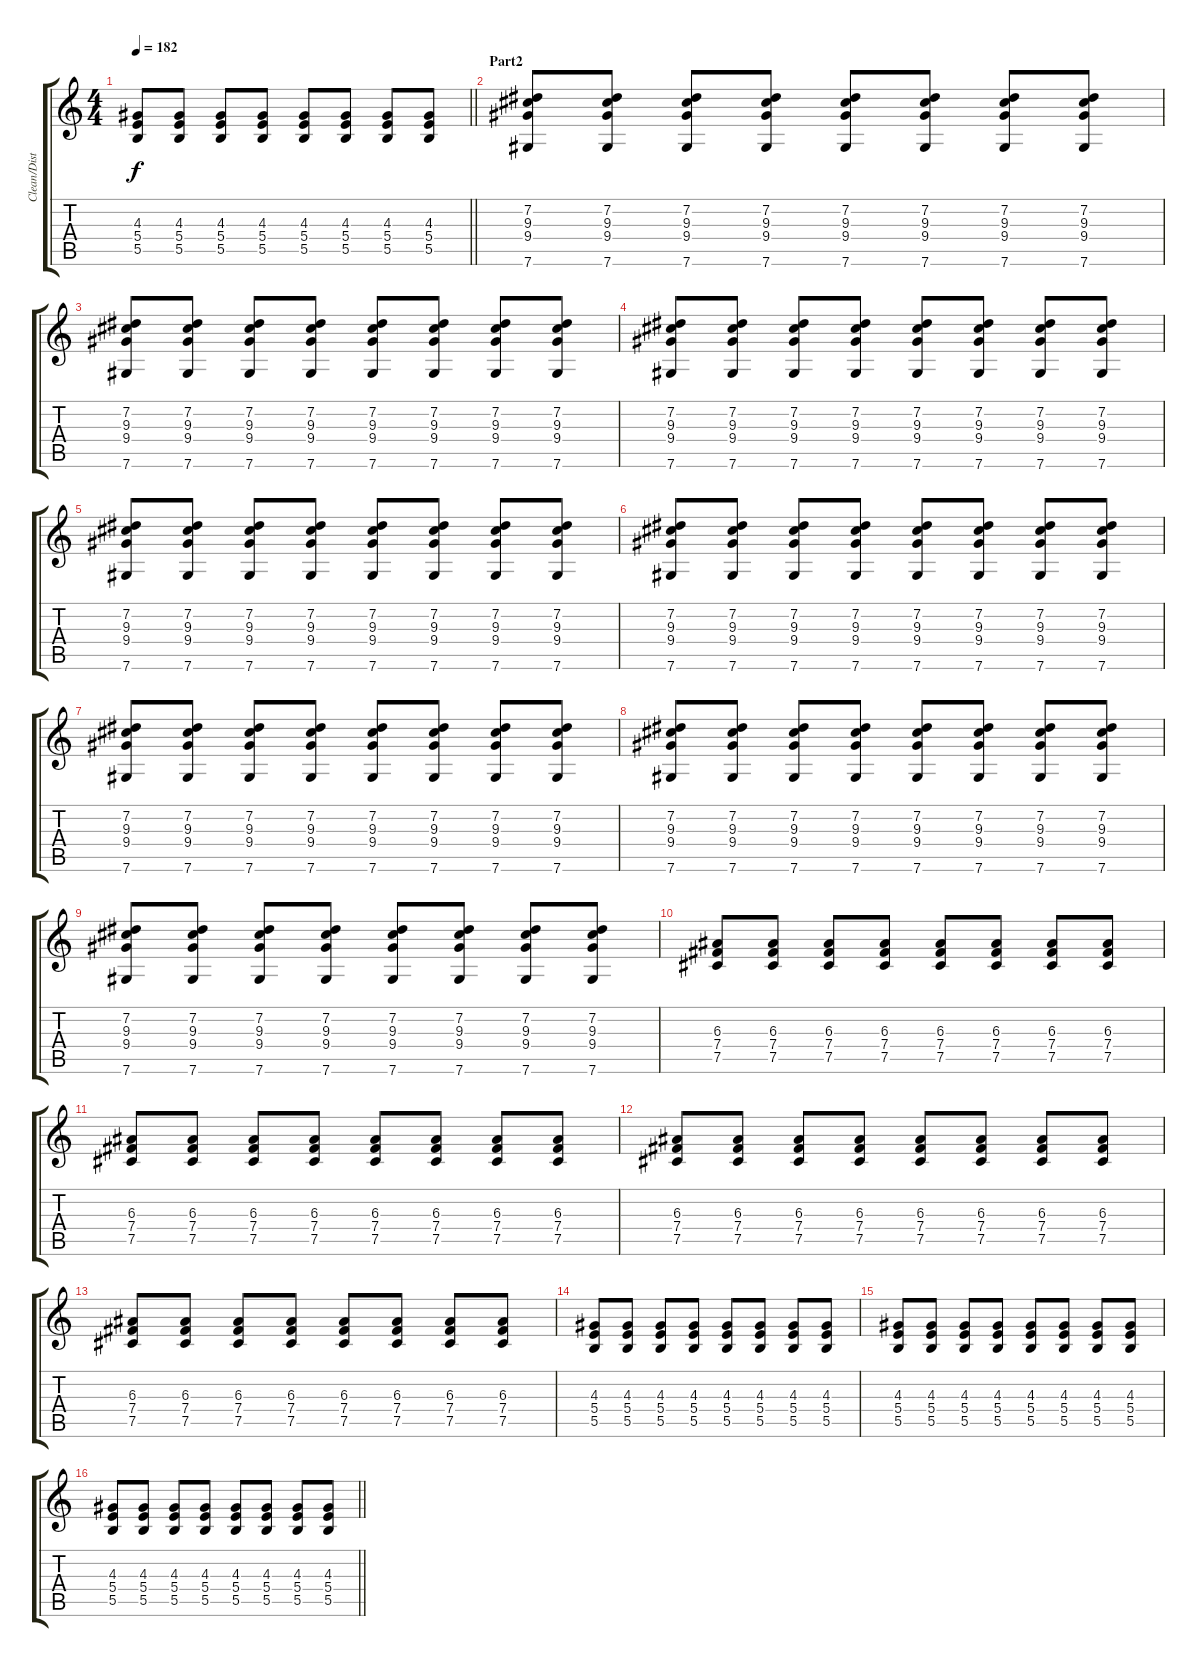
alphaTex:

\track ("Clean/Dist2" "Clean/Dist") {instrument electricguitarjazz}
\staff {score tabs}
\tuning (Db4 Ab3 E3 B2 Gb2 Db2) {hide}
\ts (4 4)
\tempo 182
\clef g2
\barLineRight lightlight
\ks c
(4.3 5.4 5.5).8{dy f} (4.3 5.4 5.5).8 (4.3 5.4 5.5).8 (4.3 5.4 5.5).8 (4.3 5.4 5.5).8 (4.3 5.4 5.5).8 (4.3 5.4 5.5).8 (4.3 5.4 5.5).8 |
\section ("" "Part2")
(7.2 9.3 9.4 7.6).8 (7.2 9.3 9.4 7.6).8 (7.2 9.3 9.4 7.6).8 (7.2 9.3 9.4 7.6).8 (7.2 9.3 9.4 7.6).8 (7.2 9.3 9.4 7.6).8 (7.2 9.3 9.4 7.6).8 (7.2 9.3 9.4 7.6).8 |
(7.2 9.3 9.4 7.6).8 (7.2 9.3 9.4 7.6).8 (7.2 9.3 9.4 7.6).8 (7.2 9.3 9.4 7.6).8 (7.2 9.3 9.4 7.6).8 (7.2 9.3 9.4 7.6).8 (7.2 9.3 9.4 7.6).8 (7.2 9.3 9.4 7.6).8 |
(7.2 9.3 9.4 7.6).8 (7.2 9.3 9.4 7.6).8 (7.2 9.3 9.4 7.6).8 (7.2 9.3 9.4 7.6).8 (7.2 9.3 9.4 7.6).8 (7.2 9.3 9.4 7.6).8 (7.2 9.3 9.4 7.6).8 (7.2 9.3 9.4 7.6).8 |
(7.2 9.3 9.4 7.6).8 (7.2 9.3 9.4 7.6).8 (7.2 9.3 9.4 7.6).8 (7.2 9.3 9.4 7.6).8 (7.2 9.3 9.4 7.6).8 (7.2 9.3 9.4 7.6).8 (7.2 9.3 9.4 7.6).8 (7.2 9.3 9.4 7.6).8 |
(7.2 9.3 9.4 7.6).8 (7.2 9.3 9.4 7.6).8 (7.2 9.3 9.4 7.6).8 (7.2 9.3 9.4 7.6).8 (7.2 9.3 9.4 7.6).8 (7.2 9.3 9.4 7.6).8 (7.2 9.3 9.4 7.6).8 (7.2 9.3 9.4 7.6).8 |
(7.2 9.3 9.4 7.6).8 (7.2 9.3 9.4 7.6).8 (7.2 9.3 9.4 7.6).8 (7.2 9.3 9.4 7.6).8 (7.2 9.3 9.4 7.6).8 (7.2 9.3 9.4 7.6).8 (7.2 9.3 9.4 7.6).8 (7.2 9.3 9.4 7.6).8 |
(7.2 9.3 9.4 7.6).8 (7.2 9.3 9.4 7.6).8 (7.2 9.3 9.4 7.6).8 (7.2 9.3 9.4 7.6).8 (7.2 9.3 9.4 7.6).8 (7.2 9.3 9.4 7.6).8 (7.2 9.3 9.4 7.6).8 (7.2 9.3 9.4 7.6).8 |
(7.2 9.3 9.4 7.6).8 (7.2 9.3 9.4 7.6).8 (7.2 9.3 9.4 7.6).8 (7.2 9.3 9.4 7.6).8 (7.2 9.3 9.4 7.6).8 (7.2 9.3 9.4 7.6).8 (7.2 9.3 9.4 7.6).8 (7.2 9.3 9.4 7.6).8 |
(6.3 7.4 7.5).8 (6.3 7.4 7.5).8 (6.3 7.4 7.5).8 (6.3 7.4 7.5).8 (6.3 7.4 7.5).8 (6.3 7.4 7.5).8 (6.3 7.4 7.5).8 (6.3 7.4 7.5).8 |
(6.3 7.4 7.5).8 (6.3 7.4 7.5).8 (6.3 7.4 7.5).8 (6.3 7.4 7.5).8 (6.3 7.4 7.5).8 (6.3 7.4 7.5).8 (6.3 7.4 7.5).8 (6.3 7.4 7.5).8 |
(6.3 7.4 7.5).8 (6.3 7.4 7.5).8 (6.3 7.4 7.5).8 (6.3 7.4 7.5).8 (6.3 7.4 7.5).8 (6.3 7.4 7.5).8 (6.3 7.4 7.5).8 (6.3 7.4 7.5).8 |
(6.3 7.4 7.5).8 (6.3 7.4 7.5).8 (6.3 7.4 7.5).8 (6.3 7.4 7.5).8 (6.3 7.4 7.5).8 (6.3 7.4 7.5).8 (6.3 7.4 7.5).8 (6.3 7.4 7.5).8 |
(4.3 5.4 5.5).8 (4.3 5.4 5.5).8 (4.3 5.4 5.5).8 (4.3 5.4 5.5).8 (4.3 5.4 5.5).8 (4.3 5.4 5.5).8 (4.3 5.4 5.5).8 (4.3 5.4 5.5).8 |
(4.3 5.4 5.5).8 (4.3 5.4 5.5).8 (4.3 5.4 5.5).8 (4.3 5.4 5.5).8 (4.3 5.4 5.5).8 (4.3 5.4 5.5).8 (4.3 5.4 5.5).8 (4.3 5.4 5.5).8 |
\barLineRight lightlight
(4.3 5.4 5.5).8 (4.3 5.4 5.5).8 (4.3 5.4 5.5).8 (4.3 5.4 5.5).8 (4.3 5.4 5.5).8 (4.3 5.4 5.5).8 (4.3 5.4 5.5).8 (4.3 5.4 5.5).8
